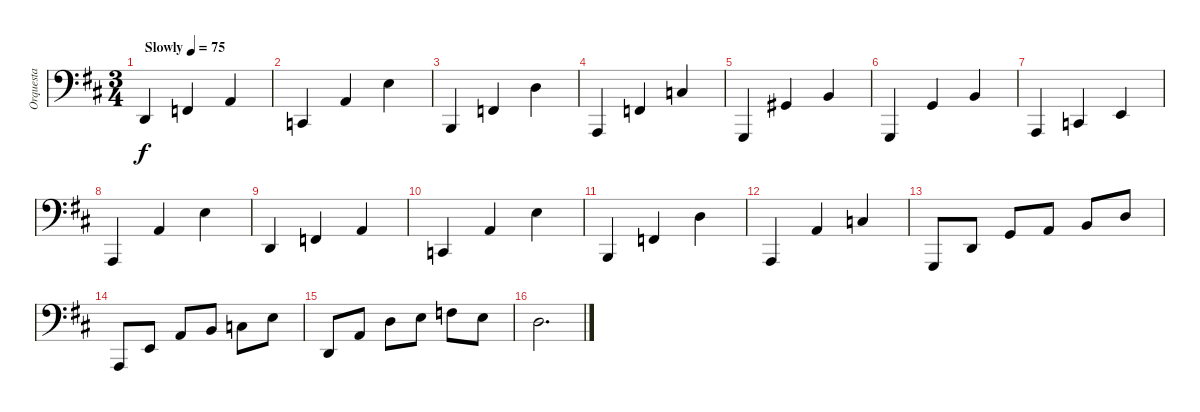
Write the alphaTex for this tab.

\track ("Orquesta" "Orquesta") {instrument stringensemble1}
\staff {score}
\tuning (C3 G2 D2 A1 E1 B0) {hide}
\ts (3 4)
\tempo (75 "Slowly")
\clef f4
\ks d
0.3.4{dy f instrument stringensemble1} 3.3.4 2.2.4 |
3.4.4 2.2.4 4.1.4 |
2.4.4 8.4.4 2.1.4 |
0.4.4 8.4.4 0.1.4 |
3.5.4 1.2.4 4.2.4 |
3.5.4 0.2.4 4.2.4 |
0.4.4 3.4.4 2.3.4 |
0.4.4 2.2.4 4.1.4 |
0.3.4 3.3.4 2.2.4 |
3.4.4 2.2.4 4.1.4 |
2.4.4 3.3.4 2.1.4 |
0.4.4 2.2.4 0.1.4 |
3.5.8 0.3.8 0.2.8 2.2.8 4.2.8 2.1.8 |
0.4.8 2.3.8 2.2.8 4.2.8 0.1.8 4.1.8 |
0.3.8 2.2.8 2.1.8 4.1.8 5.1.8 4.1.8 |
2.1.2{d}
